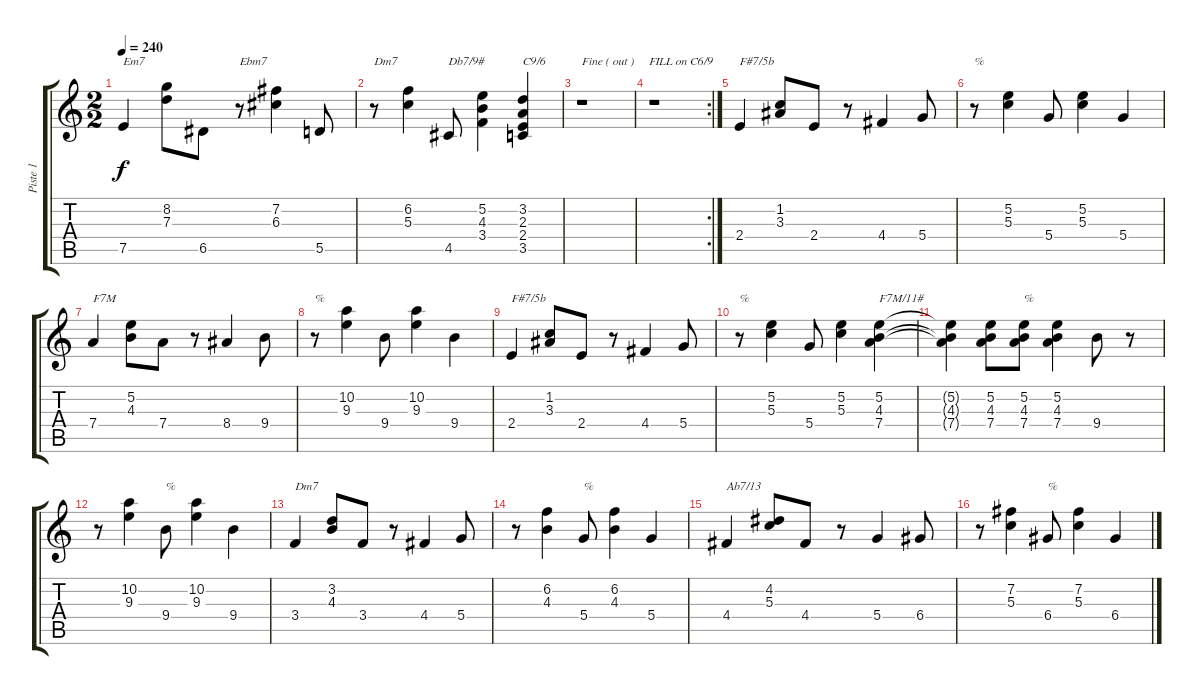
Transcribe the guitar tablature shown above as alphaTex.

\track ("Piste 1" "Piste 1") {instrument acousticguitarsteel}
\staff {score tabs}
\tuning (E4 B3 G3 D3 A2 E2) {hide}
\ts (2 2)
\tempo 240
\clef g2
\ks c
7.5.4{txt "Em7" dy f} (8.2 7.3).8 6.5.8 r.8{txt "Ebm7"} (7.2 6.3).4 5.5.8 |
r.8{txt "Dm7"} (6.2 5.3).4 4.5.8{txt "Db7/9#"} (5.2 4.3 3.4).4 (3.2 2.3 2.4 3.5).4{txt "C9/6"} |
r.1{txt "Fine ( out )     FILL on C6/9"} |
\rc 2
r.1 |
2.4.4{txt "F#7/5b"} (1.2 3.3).8 2.4.8 r.8 4.4.4 5.4.8 |
r.8{txt "%"} (5.2 5.3).4 5.4.8 (5.2 5.3).4 5.4.4 |
7.4.4{txt "F7M"} (5.2 4.3).8 7.4.8 r.8 8.4.4 9.4.8 |
r.8{txt "%"} (10.2 9.3).4 9.4.8 (10.2 9.3).4 9.4.4 |
2.4.4{txt "F#7/5b"} (1.2 3.3).8 2.4.8 r.8 4.4.4 5.4.8 |
r.8{txt "%"} (5.2 5.3).4 5.4.8 (5.2 5.3).4 (5.2 4.3 7.4).4{txt "F7M/11#"} |
(5.2{t} 4.3{t} 7.4{t}).4 (5.2 4.3 7.4).8 (5.2 4.3 7.4).8{txt "%"} (5.2 4.3 7.4).4 9.4.8 r.8 |
r.8 (10.2 9.3).4 9.4.8{txt "%"} (10.2 9.3).4 9.4.4 |
3.4.4{txt "Dm7"} (3.2 4.3).8 3.4.8 r.8 4.4.4 5.4.8 |
r.8 (6.2 4.3).4 5.4.8{txt "%"} (6.2 4.3).4 5.4.4 |
4.4.4{txt "Ab7/13"} (4.2 5.3).8 4.4.8 r.8 5.4.4 6.4.8 |
r.8 (7.2 5.3).4 6.4.8{txt "%"} (7.2 5.3).4 6.4.4
